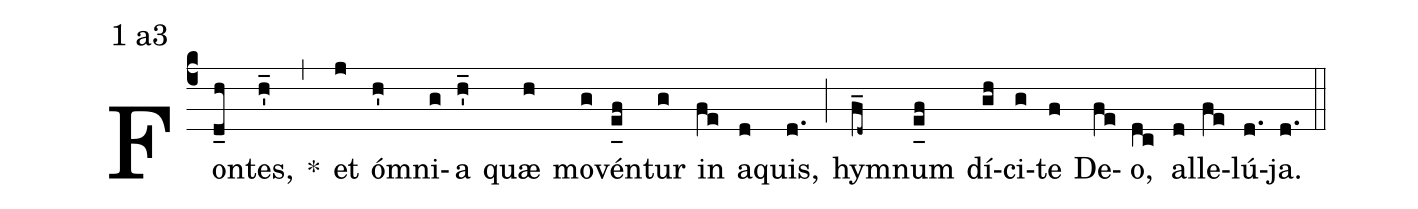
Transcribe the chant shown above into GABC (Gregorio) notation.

mode:1 a3;
%%
(c4) Fon(d_h)tes,(h'_) *(,) et(j) ó(h')mni(g)a(h'_) quæ(h) mo(g)vén(e_[uh:l]f)tur(g) in(fe) a(d)quis,(d.) (;) hy(f_d~)mnum(e_[uh:l]f) dí(gh)ci(g)te(f) De(fe)o,(dc) al(d)le(fe)lú(d.)ja.(d.) (::)
